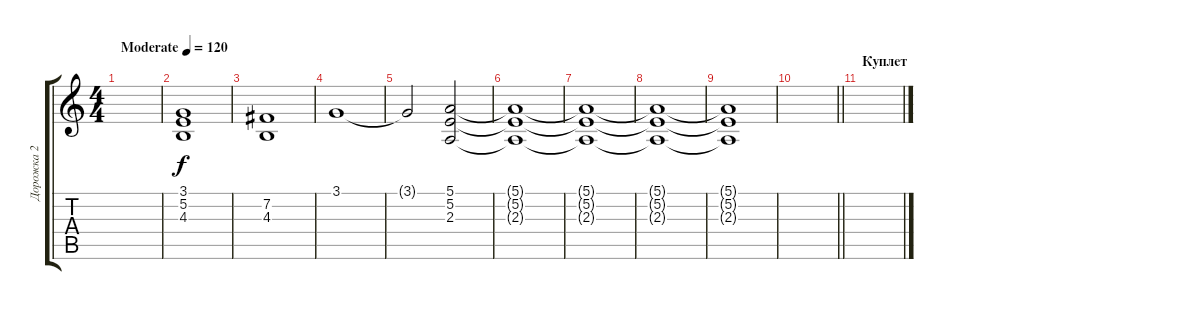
\track ("Дорожка 2" "Дорожка 2") {instrument stringensemble2}
\staff {score tabs}
\tuning (E4 B3 G3 D3 A2 E2) {hide}
\ts (4 4)
\tempo (120 "Moderate")
\clef g2
\ks c
|
(3.1 5.2 4.3).1 |
(7.2 4.3).1 |
3.1.1 |
3.1{t}.2 (5.1 5.2 2.3).2 |
(5.1{t} 5.2{t} 2.3{t}).1 |
(5.1{t} 5.2{t} 2.3{t}).1 |
(5.1{t} 5.2{t} 2.3{t}).1 |
(5.1{t} 5.2{t} 2.3{t}).1 |
\barLineRight lightlight
|
\section ("" "Куплет")
